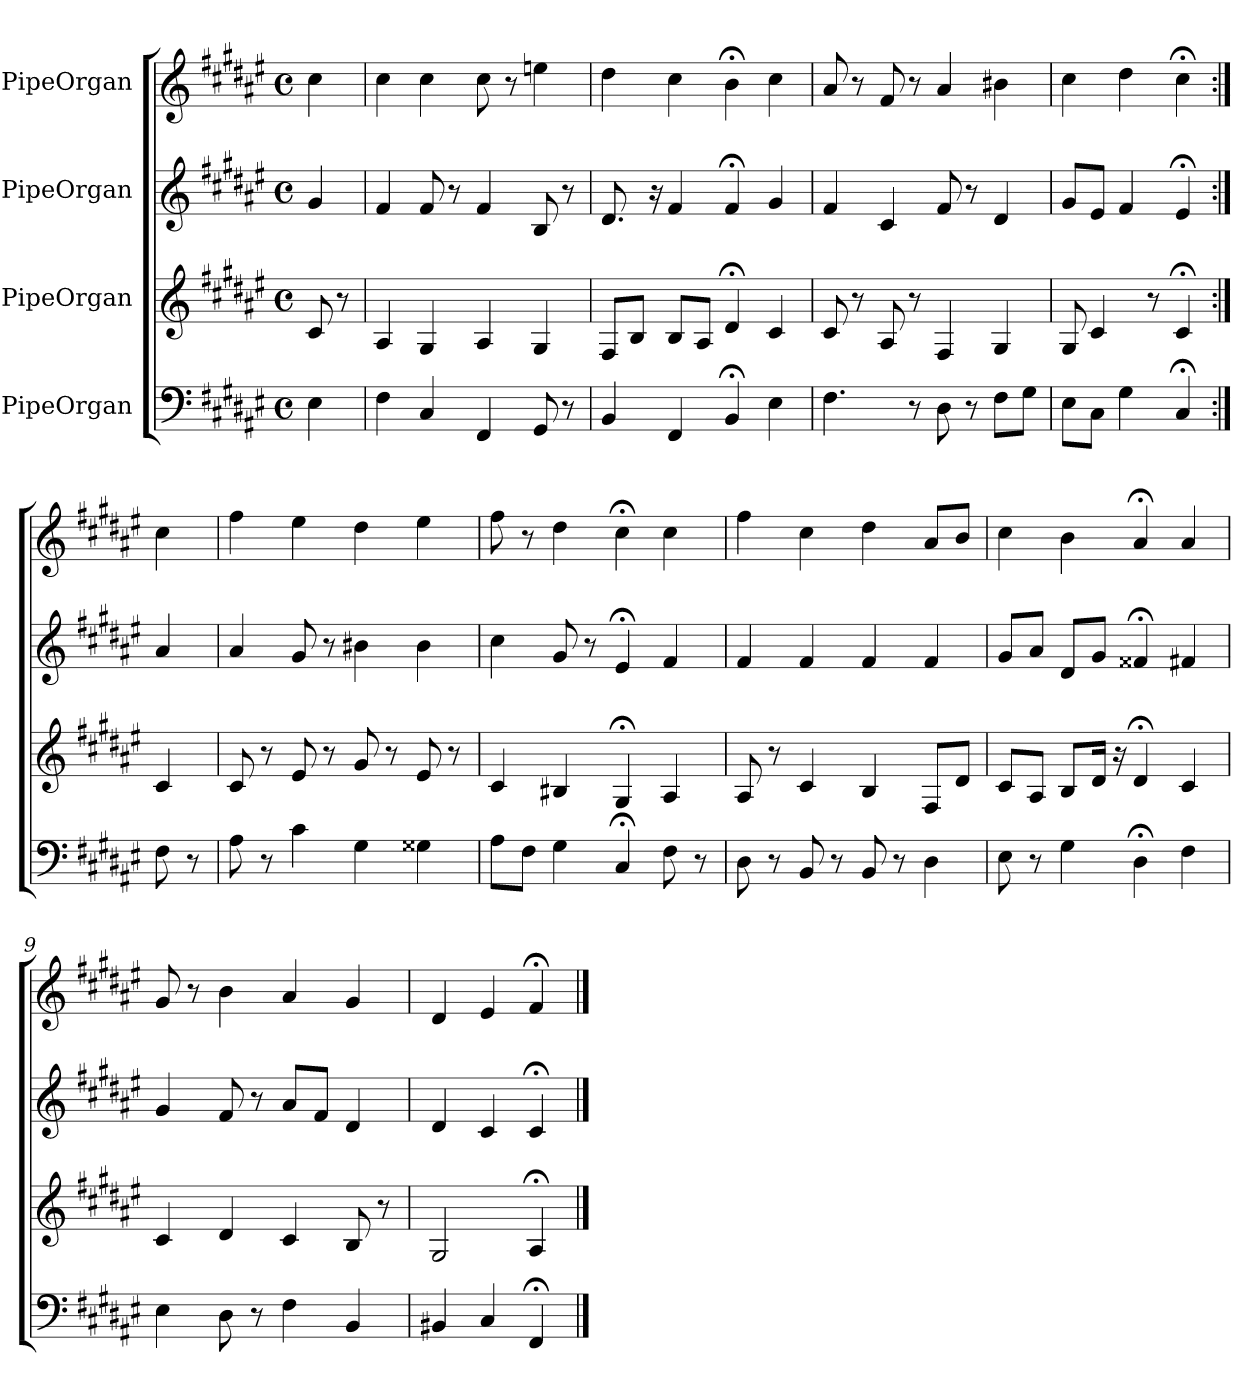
**kern	**kern	**kern	**kern
*part4	*part3	*part2	*part1
*staff4	*staff3	*staff2	*staff1
*I"PipeOrgan	*I"PipeOrgan	*I"PipeOrgan	*I"PipeOrgan
*k[f#c#g#d#a#e#]	*k[f#c#g#d#a#e#]	*k[f#c#g#d#a#e#]	*k[f#c#g#d#a#e#]
*F#:	*F#:	*F#:	*F#:
*M4/4	*M4/4	*M4/4	*M4/4
*met(c)	*met(c)	*met(c)	*met(c)
*MM60	*MM60	*MM60	*MM60
=	=	=	=
4E#	8c#	4g#	4cc#
.	8r	.	.
=1	=1	=1	=1
4F#	4A#	4f#	4cc#
4C#	4G#	8f#	4cc#
.	.	8r	.
4FF#	4A#	4f#	8cc#
.	.	.	8r
8GG#	4G#	8B	4een
8r	.	8r	.
=2	=2	=2	=2
4BB	8F#L	8.d#	4dd#
.	8BJ	.	.
.	.	16r	.
4FF#	8BL	4f#	4cc#
.	8A#J	.	.
4BB;<	4d#;<	4f#;<	4b;<
4E#	4c#	4g#	4cc#
=3	=3	=3	=3
4.F#	8c#	4f#	8a#
.	8r	.	8r
.	8A#	4c#	8f#
8r	8r	.	8r
8D#	4F#	8f#	4a#
8r	.	8r	.
8F#L	4G#	4d#	4b#X
8G#J	.	.	.
=4	=4	=4	=4
8E#L	8G#	8g#L	4cc#
8C#J	4c#	8e#J	.
4G#	.	4f#	4dd#
.	8r	.	.
4C#;<	4c#;<	4e#;<	4cc#;<
=:|!	=:|!	=:|!	=:|!
8F#	4c#	4a#	4cc#
8r	.	.	.
=5	=5	=5	=5
8A#	8c#	4a#	4ff#
8r	8r	.	.
4c#	8e#	8g#	4ee#
.	8r	8r	.
4G#	8g#	4b#X	4dd#
.	8r	.	.
4G##X	8e#	4b#	4ee#
.	8r	.	.
=6	=6	=6	=6
8A#L	4c#	4cc#	8ff#
8F#J	.	.	8r
4G#	4B#X	8g#	4dd#
.	.	8r	.
4C#;<	4G#;<	4e#;<	4cc#;<
8F#	4A#	4f#	4cc#
8r	.	.	.
=7	=7	=7	=7
8D#	8A#	4f#	4ff#
8r	8r	.	.
8BB	4c#	4f#	4cc#
8r	.	.	.
8BB	4B	4f#	4dd#
8r	.	.	.
4D#	8F#L	4f#	8a#L
.	8d#J	.	8bJ
=8	=8	=8	=8
8E#	8c#L	8g#L	4cc#
8r	8A#J	8a#J	.
4G#	8BL	8d#L	4b
.	16d#Jk	8g#J	.
.	16r	.	.
4D#;<	4d#;<	4f##X;<	4a#;<
4F#	4c#	4f#X	4a#
=9	=9	=9	=9
4E#	4c#	4g#	8g#
.	.	.	8r
8D#	4d#	8f#	4b
8r	.	8r	.
4F#	4c#	8a#L	4a#
.	.	8f#J	.
4BB	8B	4d#	4g#
.	8r	.	.
=10	=10	=10	=10
4BB#X	2G#	4d#	4d#
4C#	.	4c#	4e#
4FF#;<	4A#;<	4c#;<	4f#;<
==	==	==	==
*-	*-	*-	*-
